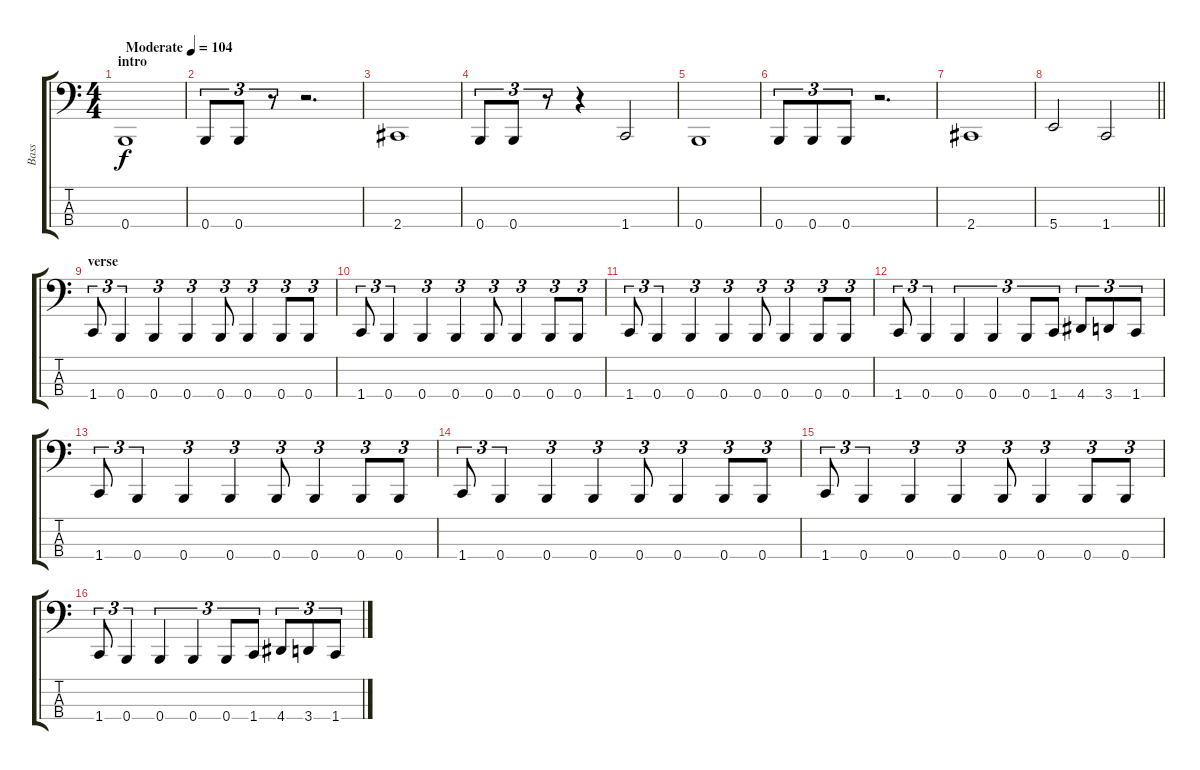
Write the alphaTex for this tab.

\track ("Bass" "Bass") {instrument electricbassfinger}
\staff {score tabs}
\tuning (D2 A1 E1 B0) {hide}
\ts (4 4)
\section ("" "intro")
\tempo (104 "Moderate")
\clef f4
\ks c
0.4.1{dy f instrument electricbassfinger} |
0.4.8{tu (3 2)} 0.4.8{tu (3 2)} r.8{tu (3 2)} r.2{d} |
2.4.1 |
0.4.8{tu (3 2)} 0.4.8{tu (3 2)} r.8{tu (3 2)} r.4 1.4.2 |
0.4.1 |
0.4.8{tu (3 2)} 0.4.8{tu (3 2)} 0.4.8{tu (3 2)} r.2{d} |
2.4.1 |
\barLineRight lightlight
5.4.2 1.4.2 |
\section ("" "verse")
1.4.8{tu (3 2)} 0.4.4{tu (3 2)} 0.4.4{tu (3 2)} 0.4.4{tu (3 2)} 0.4.8{tu (3 2)} 0.4.4{tu (3 2)} 0.4.8{tu (3 2)} 0.4.8{tu (3 2)} |
1.4.8{tu (3 2)} 0.4.4{tu (3 2)} 0.4.4{tu (3 2)} 0.4.4{tu (3 2)} 0.4.8{tu (3 2)} 0.4.4{tu (3 2)} 0.4.8{tu (3 2)} 0.4.8{tu (3 2)} |
1.4.8{tu (3 2)} 0.4.4{tu (3 2)} 0.4.4{tu (3 2)} 0.4.4{tu (3 2)} 0.4.8{tu (3 2)} 0.4.4{tu (3 2)} 0.4.8{tu (3 2)} 0.4.8{tu (3 2)} |
1.4.8{tu (3 2)} 0.4.4{tu (3 2)} 0.4.4{tu (3 2)} 0.4.4{tu (3 2)} 0.4.8{tu (3 2)} 1.4.8{tu (3 2)} 4.4.8{tu (3 2)} 3.4.8{tu (3 2)} 1.4.8{tu (3 2)} |
1.4.8{tu (3 2)} 0.4.4{tu (3 2)} 0.4.4{tu (3 2)} 0.4.4{tu (3 2)} 0.4.8{tu (3 2)} 0.4.4{tu (3 2)} 0.4.8{tu (3 2)} 0.4.8{tu (3 2)} |
1.4.8{tu (3 2)} 0.4.4{tu (3 2)} 0.4.4{tu (3 2)} 0.4.4{tu (3 2)} 0.4.8{tu (3 2)} 0.4.4{tu (3 2)} 0.4.8{tu (3 2)} 0.4.8{tu (3 2)} |
1.4.8{tu (3 2)} 0.4.4{tu (3 2)} 0.4.4{tu (3 2)} 0.4.4{tu (3 2)} 0.4.8{tu (3 2)} 0.4.4{tu (3 2)} 0.4.8{tu (3 2)} 0.4.8{tu (3 2)} |
1.4.8{tu (3 2)} 0.4.4{tu (3 2)} 0.4.4{tu (3 2)} 0.4.4{tu (3 2)} 0.4.8{tu (3 2)} 1.4.8{tu (3 2)} 4.4.8{tu (3 2)} 3.4.8{tu (3 2)} 1.4.8{tu (3 2)}
